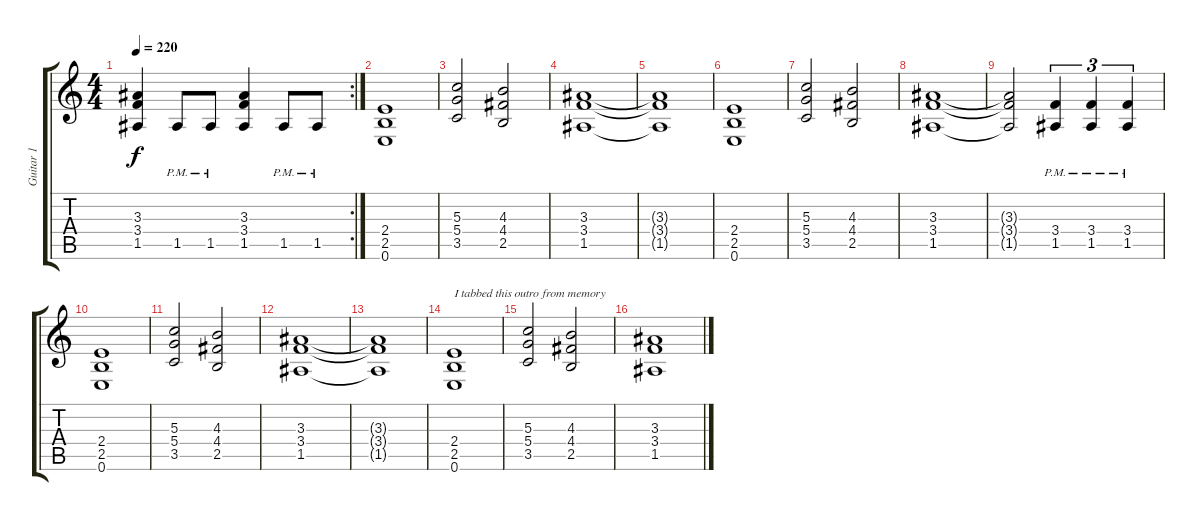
\track ("Guitar 1" "Guitar 1") {instrument distortionguitar}
\staff {score tabs}
\tuning (E4 B3 G3 D3 A2 E2) {hide}
\rc 2
\ts (4 4)
\tempo 220
\clef g2
\ks c
(3.3 3.4 1.5).4{dy f} 1.5{pm}.8 1.5{pm}.8 (3.3 3.4 1.5).4 1.5{pm}.8 1.5{pm}.8 |
(2.4 2.5 0.6).1 |
(5.3 5.4 3.5).2 (4.3 4.4 2.5).2 |
(3.3 3.4 1.5).1 |
(3.3{t} 3.4{t} 1.5{t}).1 |
(2.4 2.5 0.6).1 |
(5.3 5.4 3.5).2 (4.3 4.4 2.5).2 |
(3.3 3.4 1.5).1 |
(3.3{t} 3.4{t} 1.5{t}).2 (3.4{pm} 1.5{pm}).4{tu (3 2)} (3.4{pm} 1.5{pm}).4{tu (3 2)} (3.4{pm} 1.5{pm}).4{tu (3 2)} |
(2.4 2.5 0.6).1 |
(5.3 5.4 3.5).2 (4.3 4.4 2.5).2 |
(3.3 3.4 1.5).1 |
(3.3{t} 3.4{t} 1.5{t}).1 |
(2.4 2.5 0.6).1{txt "I tabbed this outro from memory"} |
(5.3 5.4 3.5).2 (4.3 4.4 2.5).2 |
(3.3 3.4 1.5).1
